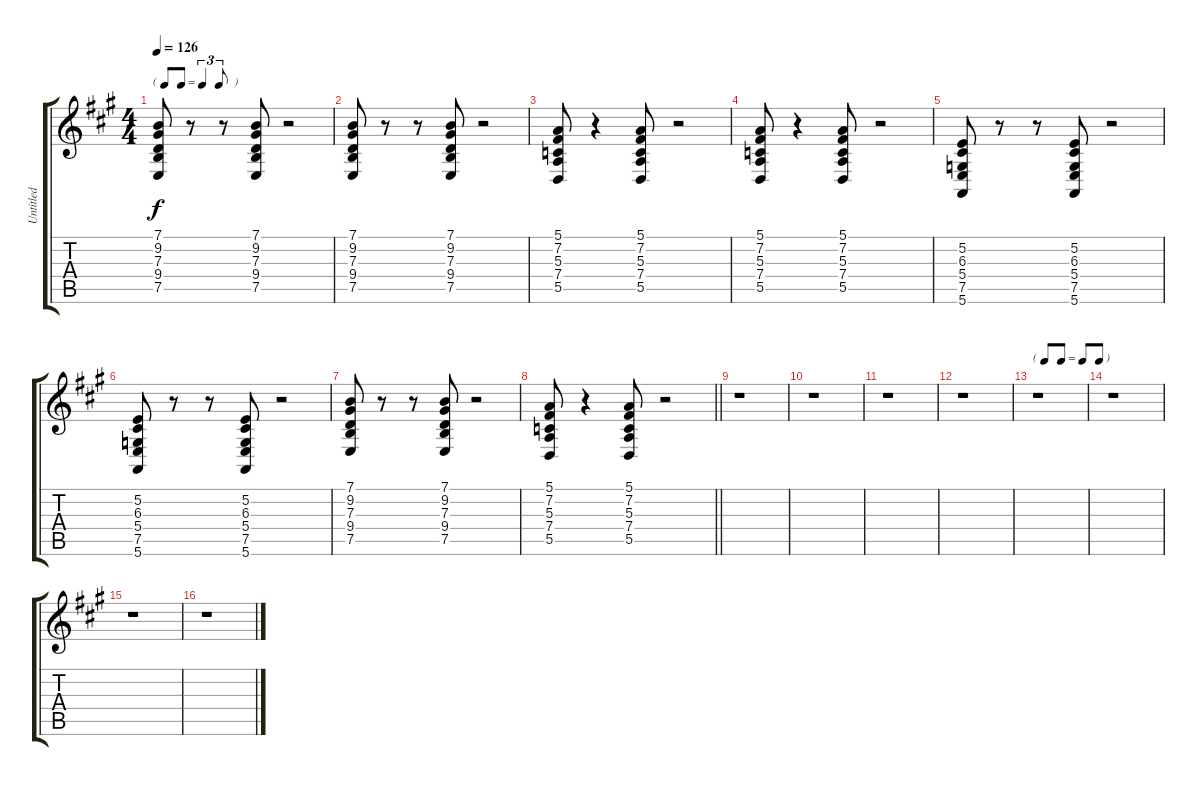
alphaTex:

\track ("Untitled" "Untitled") {instrument frenchhorn}
\staff {score tabs}
\tuning (E4 B3 G3 D3 A2 E2) {hide}
\ts (4 4)
\tf triplet8th
\tempo 126
\clef g2
\ks a
(7.1 9.2 7.3 9.4 7.5).8{dy f} r.8 r.8 (7.1 9.2 7.3 9.4 7.5).8 r.2 |
(7.1 9.2 7.3 9.4 7.5).8 r.8 r.8 (7.1 9.2 7.3 9.4 7.5).8 r.2 |
(5.1 7.2 5.3 7.4 5.5).8 r.4 (5.1 7.2 5.3 7.4 5.5).8 r.2 |
(5.1 7.2 5.3 7.4 5.5).8 r.4 (5.1 7.2 5.3 7.4 5.5).8 r.2 |
(5.2 6.3 5.4 7.5 5.6).8 r.8 r.8 (5.2 6.3 5.4 7.5 5.6).8 r.2 |
(5.2 6.3 5.4 7.5 5.6).8 r.8 r.8 (5.2 6.3 5.4 7.5 5.6).8 r.2 |
(7.1 9.2 7.3 9.4 7.5).8 r.8 r.8 (7.1 9.2 7.3 9.4 7.5).8 r.2 |
\barLineRight lightlight
(5.1 7.2 5.3 7.4 5.5).8 r.4 (5.1 7.2 5.3 7.4 5.5).8 r.2 |
r.1 |
r.1 |
r.1 |
r.1 |
\tf none
r.1 |
r.1 |
r.1 |
r.1
